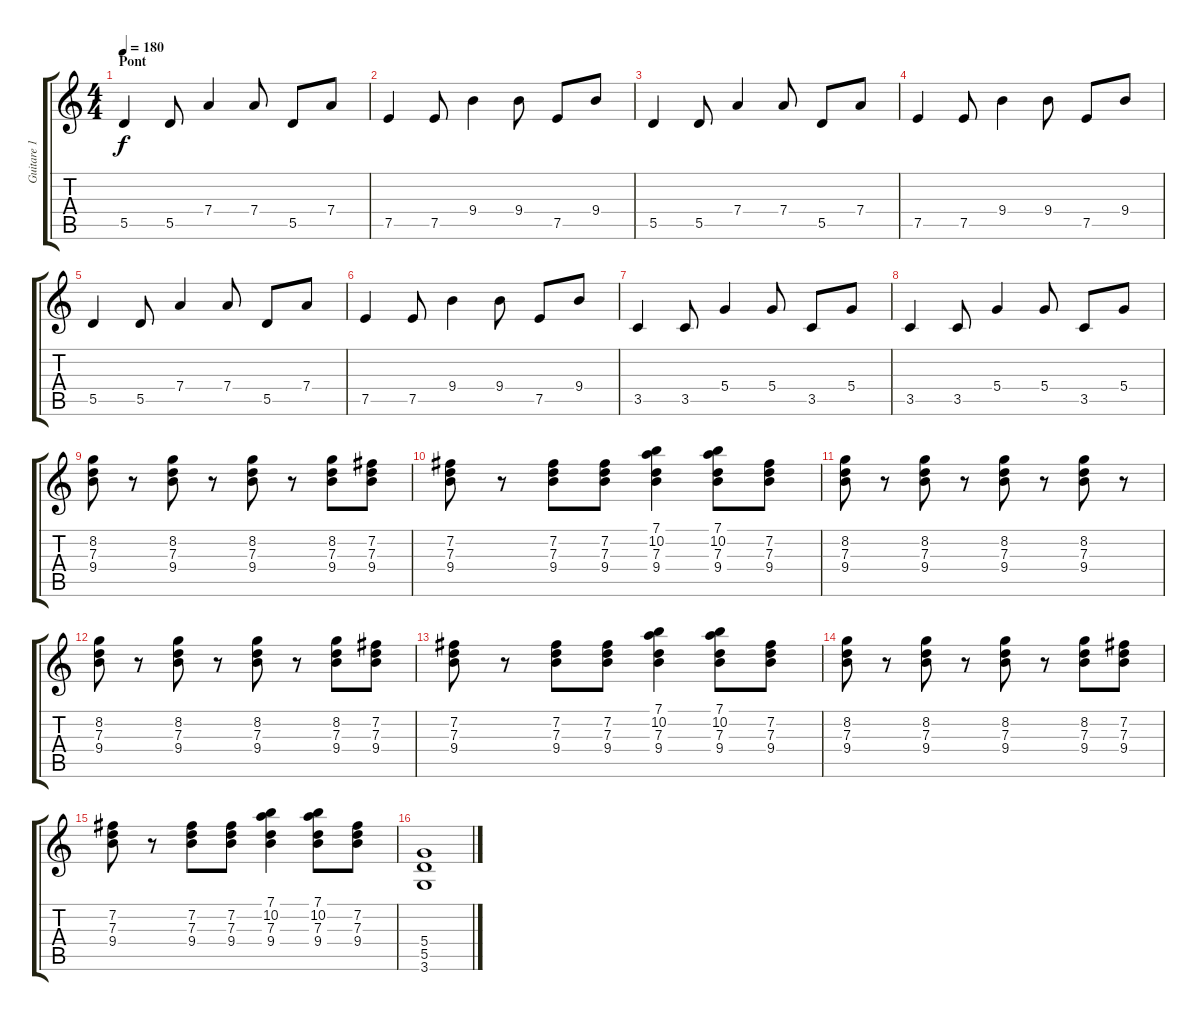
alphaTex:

\track ("Guitare 1" "Guitare 1") {instrument distortionguitar}
\staff {score tabs}
\tuning (E4 B3 G3 D3 A2 E2) {hide}
\ts (4 4)
\section ("" "Pont")
\tempo 180
\clef g2
\ks c
5.5.4{dy f instrument electricguitarjazz} 5.5.8 7.4.4 7.4.8 5.5.8 7.4.8 |
7.5.4 7.5.8 9.4.4 9.4.8 7.5.8 9.4.8 |
5.5.4 5.5.8 7.4.4 7.4.8 5.5.8 7.4.8 |
7.5.4 7.5.8 9.4.4 9.4.8 7.5.8 9.4.8 |
5.5.4 5.5.8 7.4.4 7.4.8 5.5.8 7.4.8 |
7.5.4 7.5.8 9.4.4 9.4.8 7.5.8 9.4.8 |
3.5.4 3.5.8 5.4.4 5.4.8 3.5.8 5.4.8 |
3.5.4 3.5.8 5.4.4 5.4.8 3.5.8 5.4.8 |
(8.2 7.3 9.4).8{instrument distortionguitar} r.8 (8.2 7.3 9.4).8 r.8 (8.2 7.3 9.4).8 r.8 (8.2 7.3 9.4).8 (7.2 7.3 9.4).8 |
(7.2 7.3 9.4).8 r.8 (7.2 7.3 9.4).8 (7.2 7.3 9.4).8 (7.1 10.2 7.3 9.4).4 (7.1 10.2 7.3 9.4).8 (7.2 7.3 9.4).8 |
(8.2 7.3 9.4).8 r.8 (8.2 7.3 9.4).8 r.8 (8.2 7.3 9.4).8 r.8 (8.2 7.3 9.4).8 r.8 |
(8.2 7.3 9.4).8 r.8 (8.2 7.3 9.4).8 r.8 (8.2 7.3 9.4).8 r.8 (8.2 7.3 9.4).8 (7.2 7.3 9.4).8 |
(7.2 7.3 9.4).8 r.8 (7.2 7.3 9.4).8 (7.2 7.3 9.4).8 (7.1 10.2 7.3 9.4).4 (7.1 10.2 7.3 9.4).8 (7.2 7.3 9.4).8 |
(8.2 7.3 9.4).8 r.8 (8.2 7.3 9.4).8 r.8 (8.2 7.3 9.4).8 r.8 (8.2 7.3 9.4).8 (7.2 7.3 9.4).8 |
(7.2 7.3 9.4).8 r.8 (7.2 7.3 9.4).8 (7.2 7.3 9.4).8 (7.1 10.2 7.3 9.4).4 (7.1 10.2 7.3 9.4).8 (7.2 7.3 9.4).8 |
(5.4 5.5 3.6).1
